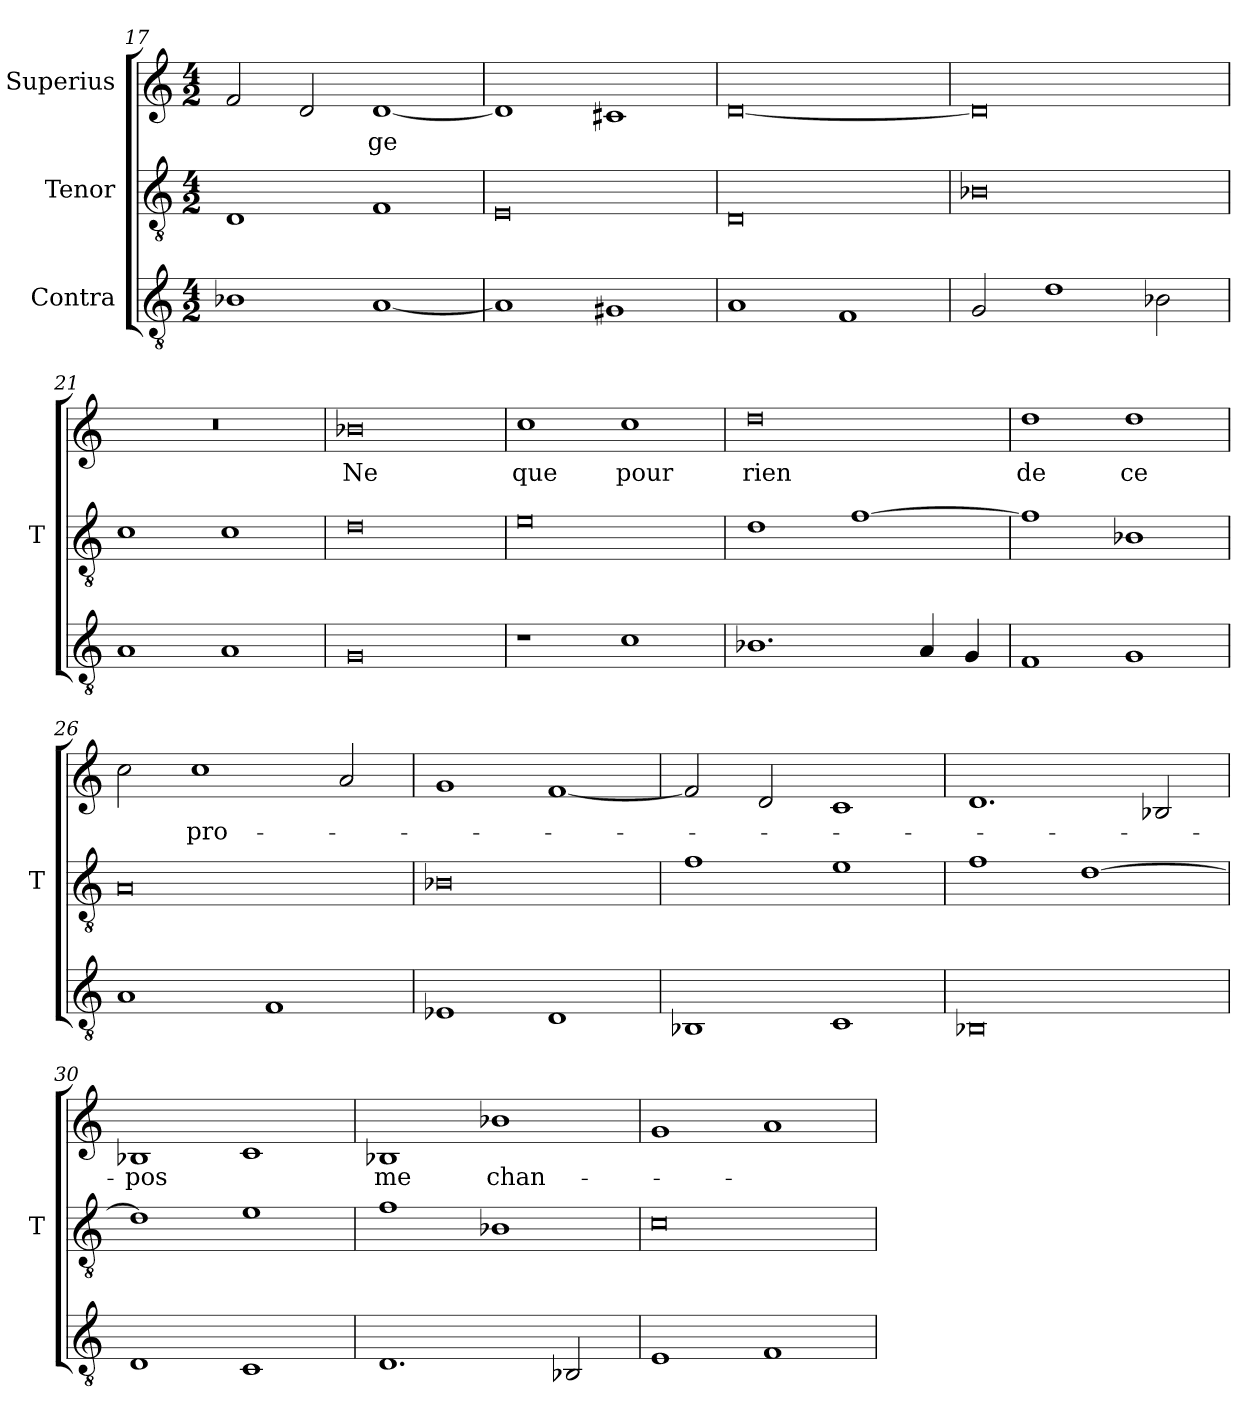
**kern	**kern	**kern	**text
*part3	*part2	*part1	*part1
*staff3	*staff2	*staff1	*staff1
*I"Contra	*I"Tenor	*I"Superius	*
*	*I'T	*	*
*clefGv2	*clefGv2	*clefG2	*
*M4/2	*M4/2	*M4/2	*
=17	=17	=17	=17
1B-X	1D	2f	.
.	.	2d	.
[1A	1F	[1d	-ge
=18	=18	=18	=18
1A]	0E	1d]	.
1G#X	.	1c#X	.
=19	=19	=19	=19
1A	0D	[0d	.
1F	.	.	.
=20	=20	=20	=20
2G	0B-X	0d]	.
1d	.	.	.
2B-X	.	.	.
=21	=21	=21	=21
1A	1c	0r	.
1A	1c	.	.
=22	=22	=22	=22
0G	0d	0b-X	-Ne
=23	=23	=23	=23
1r	0e	1cc	-que
1c	.	1cc	-pour
=24	=24	=24	=24
1.B-X	1d	0dd	-rien
.	[1f	.	.
4A	.	.	.
4G	.	.	.
=25	=25	=25	=25
1F	1f]	1dd	-de
1G	1B-X	1dd	-ce
=26	=26	=26	=26
1A	0A	2cc	.
.	.	1cc	pro-
1F	.	.	.
.	.	2a	.
=27	=27	=27	=27
1E-X	0B-X	1g	.
1D	.	[1f	.
=28	=28	=28	=28
1BB-X	1f	2f]	.
.	.	2d	.
1C	1e	1c	.
=29	=29	=29	=29
0BB-X	1f	1.d	.
.	[1d	.	.
.	.	2B-X	.
=30	=30	=30	=30
1D	1d]	1B-X	-pos
1C	1e	1c	.
=31	=31	=31	=31
1.D	1f	1B-X	-me
.	1B-X	1b-X	chan-
2BB-X	.	.	.
=32	=32	=32	=32
1E	0c	1g	.
1F	.	1a	.
=	=	=	=
*-	*-	*-	*-
